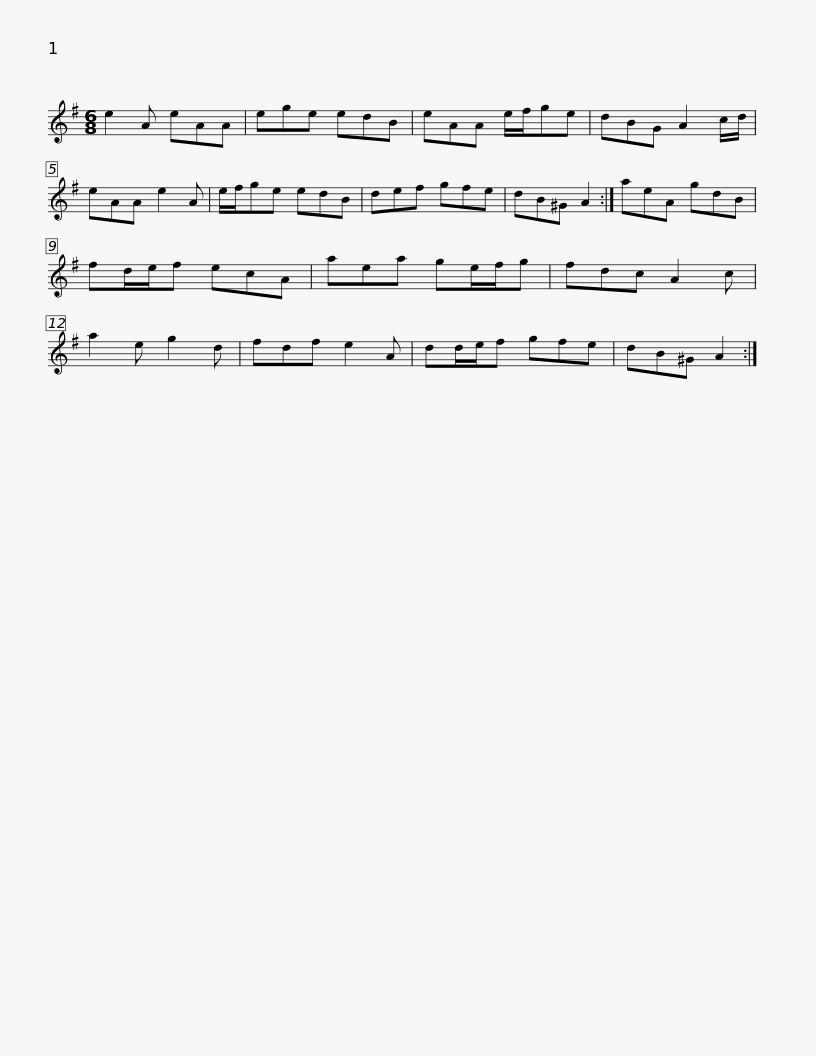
X:1
L:1/8
M:6/8
I:linebreak $
K:G
V:1 treble
V:1
 e2 A eAA | ege edB | eAA e/f/ge | dBG A2 c/d/ | eAA e2 A | %5
 e/f/ge edB | def gfe |$ dB^G A2 :| aeA gdB | fd/e/f ecA | %10
 aea ge/f/g | fdc A2 c | a2 e g2 d | fdf e2 A |$ dd/e/f gfe | %15
 dB^G A2 :| %16
